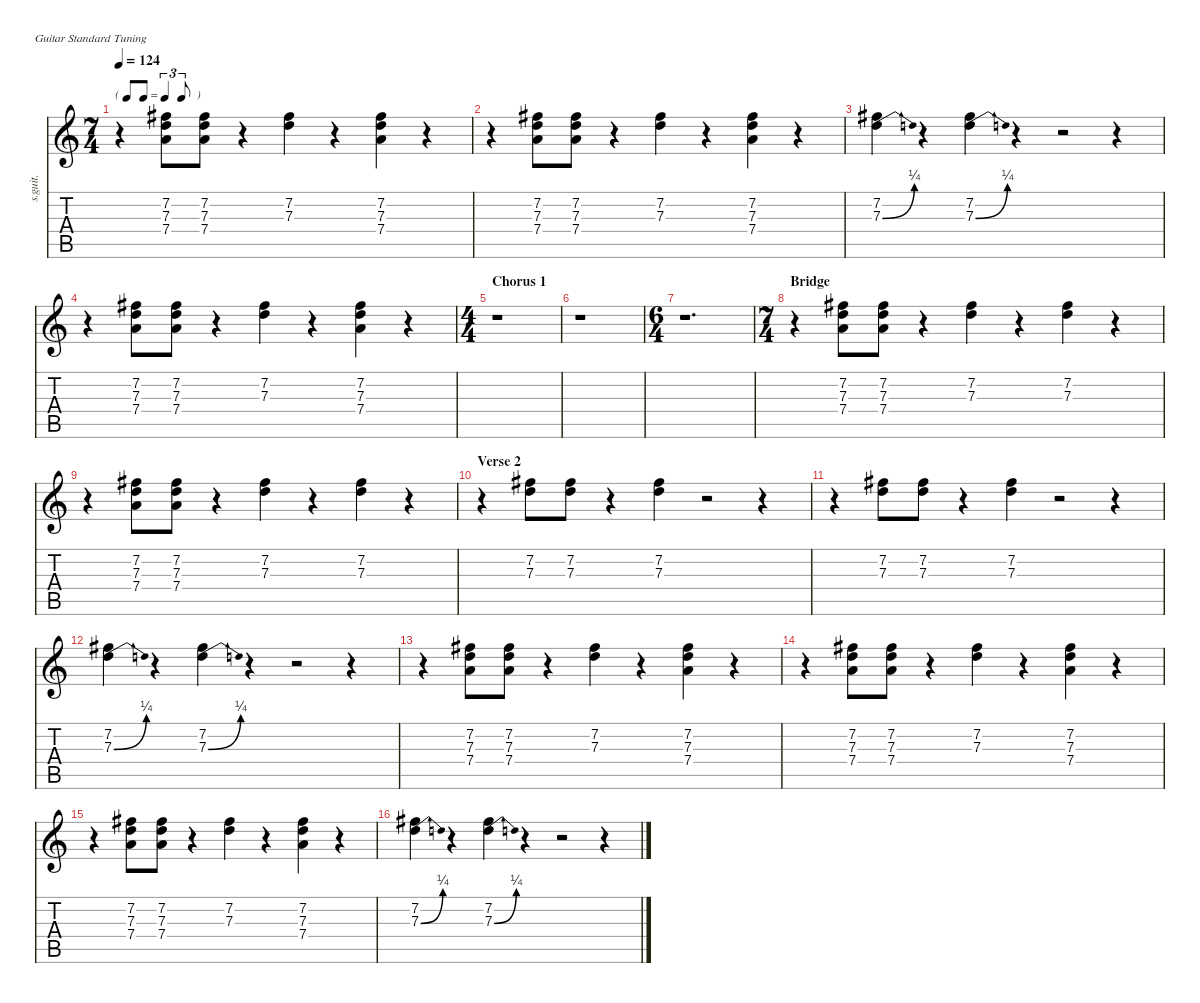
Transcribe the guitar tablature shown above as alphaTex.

\defaultSystemsLayout 4
\hideDynamics
\bracketExtendMode nobrackets
\track ("David Gilmour | Fender Stratocaster | Lead Guitar 2" "s.guit.") {instrument overdrivenguitar}
\staff {score tabs}
\tuning (E4 B3 G3 D3 A2 E2)
\ts (7 4)
\tf triplet8th
\tempo 124
\clef g2
\ks c
r.4{dy f} (7.2{acc #} 7.3 7.4).8 (7.2{acc #} 7.3 7.4).8 r.4 (7.2{acc #} 7.3).4 r.4 (7.2{acc #} 7.3 7.4).4 r.4 |
r.4 (7.2{acc #} 7.3 7.4).8 (7.2{acc #} 7.3 7.4).8 r.4 (7.2{acc #} 7.3).4 r.4 (7.2{acc #} 7.3 7.4).4 r.4 |
(7.2{acc #} 7.3{be (bend 0 0 15 1)}).4 r.4 (7.2{acc #} 7.3{be (bend 0 0 15 1)}).4 r.4 r.2 r.4 |
r.4 (7.2{acc #} 7.3 7.4).8 (7.2{acc #} 7.3 7.4).8 r.4 (7.2{acc #} 7.3).4 r.4 (7.2{acc #} 7.3 7.4).4 r.4 |
\ts (4 4)
\beaming (8 2 2 2 2)
\section ("" "Chorus 1")
r.1 |
r.1 |
\ts (6 4)
\beaming (8 2 2 2 2)
r.1{d} |
\ts (7 4)
\beaming (8 2 2 2 2)
\section ("" "Bridge")
r.4 (7.2{acc #} 7.3 7.4).8 (7.2{acc #} 7.3 7.4).8 r.4 (7.2{acc #} 7.3).4 r.4 (7.2{acc #} 7.3).4 r.4 |
r.4 (7.2{acc #} 7.3 7.4).8 (7.2{acc #} 7.3 7.4).8 r.4 (7.2{acc #} 7.3).4 r.4 (7.2{acc #} 7.3).4 r.4 |
\section ("" "Verse 2")
r.4 (7.2{acc #} 7.3).8 (7.2{acc #} 7.3).8 r.4 (7.2{acc #} 7.3).4 r.2 r.4 |
r.4 (7.2{acc #} 7.3).8 (7.2{acc #} 7.3).8 r.4 (7.2{acc #} 7.3).4 r.2 r.4 |
(7.2{acc #} 7.3{be (bend 0 0 15 1)}).4 r.4 (7.2{acc #} 7.3{be (bend 0 0 15 1)}).4 r.4 r.2 r.4 |
r.4 (7.2{acc #} 7.3 7.4).8 (7.2{acc #} 7.3 7.4).8 r.4 (7.2{acc #} 7.3).4 r.4 (7.2{acc #} 7.3 7.4).4 r.4 |
r.4 (7.2{acc #} 7.3 7.4).8 (7.2{acc #} 7.3 7.4).8 r.4 (7.2{acc #} 7.3).4 r.4 (7.2{acc #} 7.3 7.4).4 r.4 |
r.4 (7.2{acc #} 7.3 7.4).8 (7.2{acc #} 7.3 7.4).8 r.4 (7.2{acc #} 7.3).4 r.4 (7.2{acc #} 7.3 7.4).4 r.4 |
(7.2{acc #} 7.3{be (bend 0 0 15 1)}).4 r.4 (7.2{acc #} 7.3{be (bend 0 0 15 1)}).4 r.4 r.2 r.4
